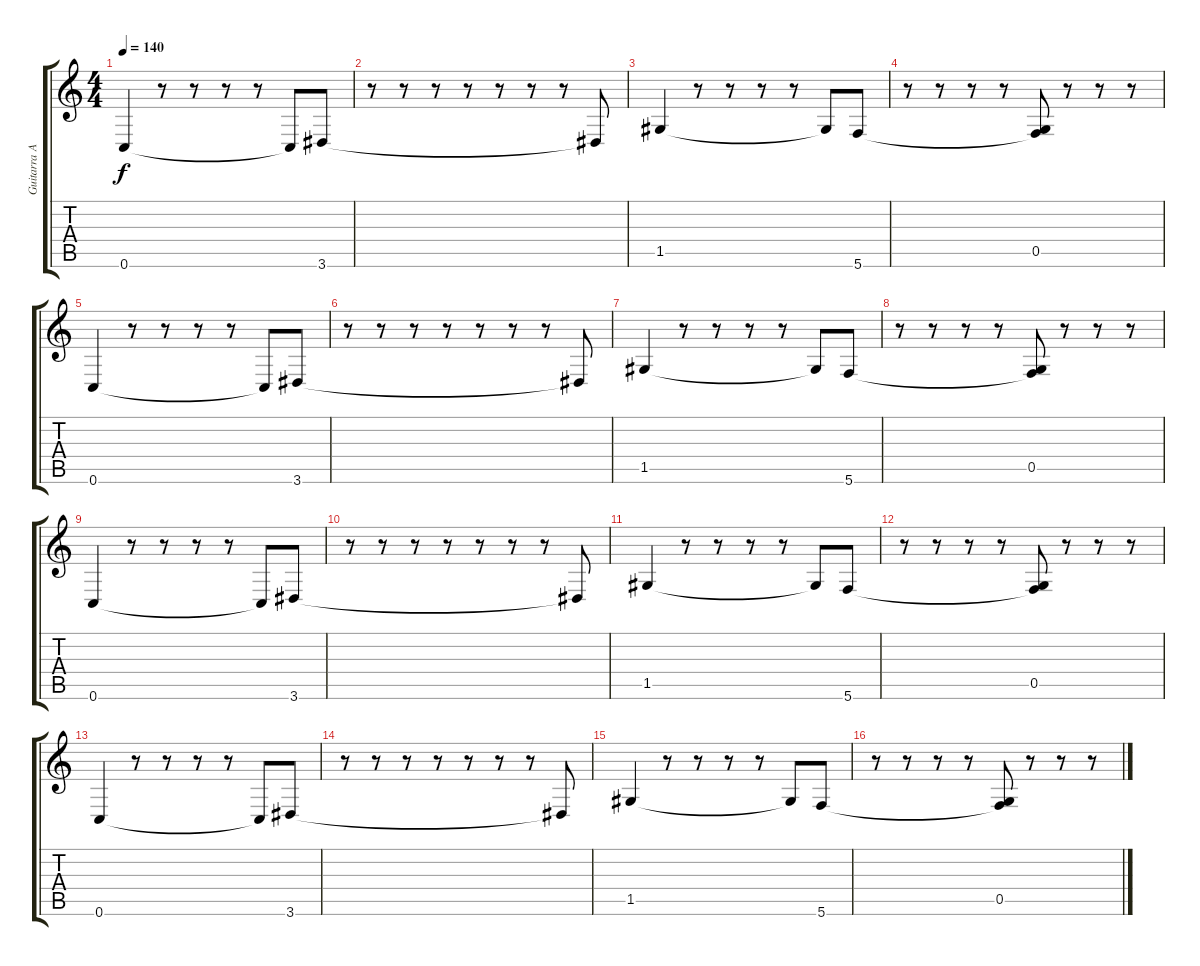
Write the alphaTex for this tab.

\track ("Guitarra Acustica 1" "Guitarra A") {instrument acousticguitarsteel}
\staff {score tabs}
\tuning (D4 A3 F3 C3 G2 C2) {hide}
\ts (4 4)
\tempo 140
\clef g2
\ks c
0.6.4{dy f instrument acousticguitarsteel} r.8 r.8 r.8 r.8 0.6{t}.8 3.6.8 |
r.8 r.8 r.8 r.8 r.8 r.8 r.8 3.6{t}.8 |
1.5.4 r.8 r.8 r.8 r.8 1.5{t}.8 5.6.8 |
r.8 r.8 r.8 r.8 (0.5 5.6{t}).8 r.8 r.8 r.8 |
0.6.4 r.8 r.8 r.8 r.8 0.6{t}.8 3.6.8 |
r.8 r.8 r.8 r.8 r.8 r.8 r.8 3.6{t}.8 |
1.5.4 r.8 r.8 r.8 r.8 1.5{t}.8 5.6.8 |
r.8 r.8 r.8 r.8 (0.5 5.6{t}).8 r.8 r.8 r.8 |
0.6.4 r.8 r.8 r.8 r.8 0.6{t}.8 3.6.8 |
r.8 r.8 r.8 r.8 r.8 r.8 r.8 3.6{t}.8 |
1.5.4 r.8 r.8 r.8 r.8 1.5{t}.8 5.6.8 |
r.8 r.8 r.8 r.8 (0.5 5.6{t}).8 r.8 r.8 r.8 |
0.6.4 r.8 r.8 r.8 r.8 0.6{t}.8 3.6.8 |
r.8 r.8 r.8 r.8 r.8 r.8 r.8 3.6{t}.8 |
1.5.4 r.8 r.8 r.8 r.8 1.5{t}.8 5.6.8 |
r.8 r.8 r.8 r.8 (0.5 5.6{t}).8 r.8 r.8 r.8
